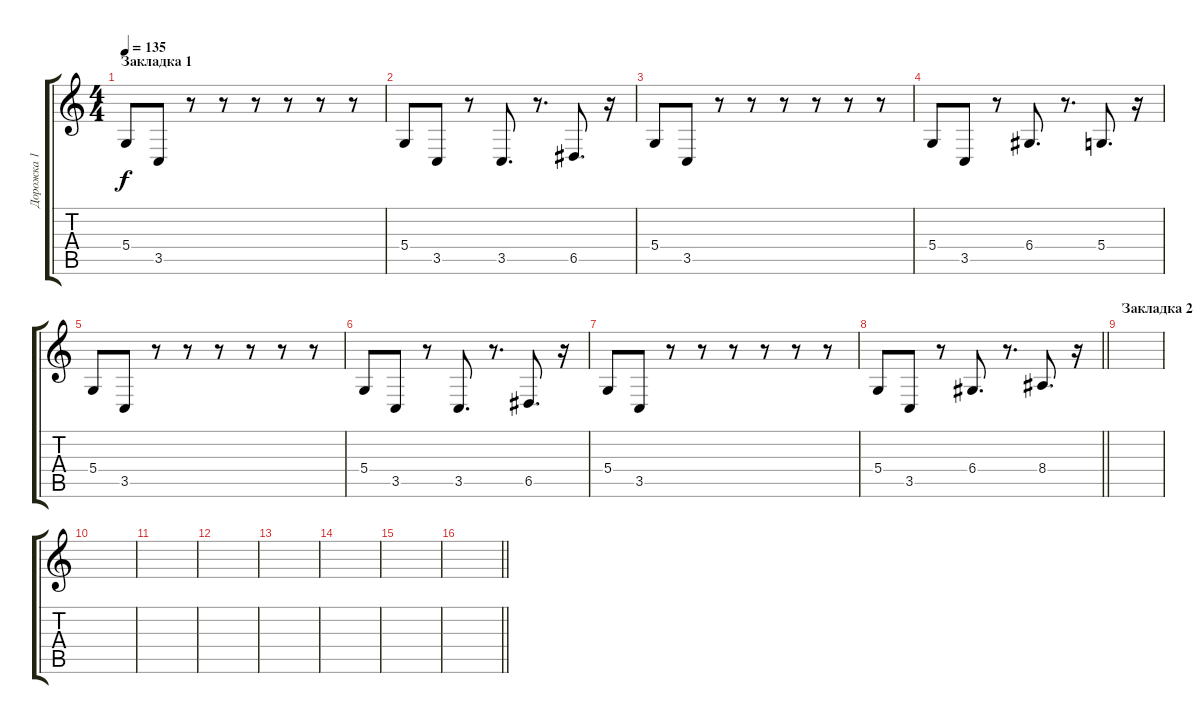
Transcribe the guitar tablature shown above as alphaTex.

\track ("Дорожка 1" "Дорожка 1") {instrument stringensemble1}
\staff {score tabs}
\tuning (E4 B3 G3 D3 A2 E2) {hide}
\ts (4 4)
\section ("" "Закладка 1")
\tempo 135
\clef g2
\ks c
5.4.8{dy f} 3.5.8 r.8 r.8 r.8 r.8 r.8 r.8 |
5.4.8 3.5.8 r.8 3.5.8{d} r.8{d} 6.5.8{d} r.16 |
5.4.8 3.5.8 r.8 r.8 r.8 r.8 r.8 r.8 |
5.4.8 3.5.8 r.8 6.4.8{d} r.8{d} 5.4.8{d} r.16 |
5.4.8 3.5.8 r.8 r.8 r.8 r.8 r.8 r.8 |
5.4.8 3.5.8 r.8 3.5.8{d} r.8{d} 6.5.8{d} r.16 |
5.4.8 3.5.8 r.8 r.8 r.8 r.8 r.8 r.8 |
\barLineRight lightlight
5.4.8 3.5.8 r.8 6.4.8{d} r.8{d} 8.4.8{d} r.16 |
\section ("" "Закладка 2")
|
|
|
|
|
|
|
\barLineRight lightlight
